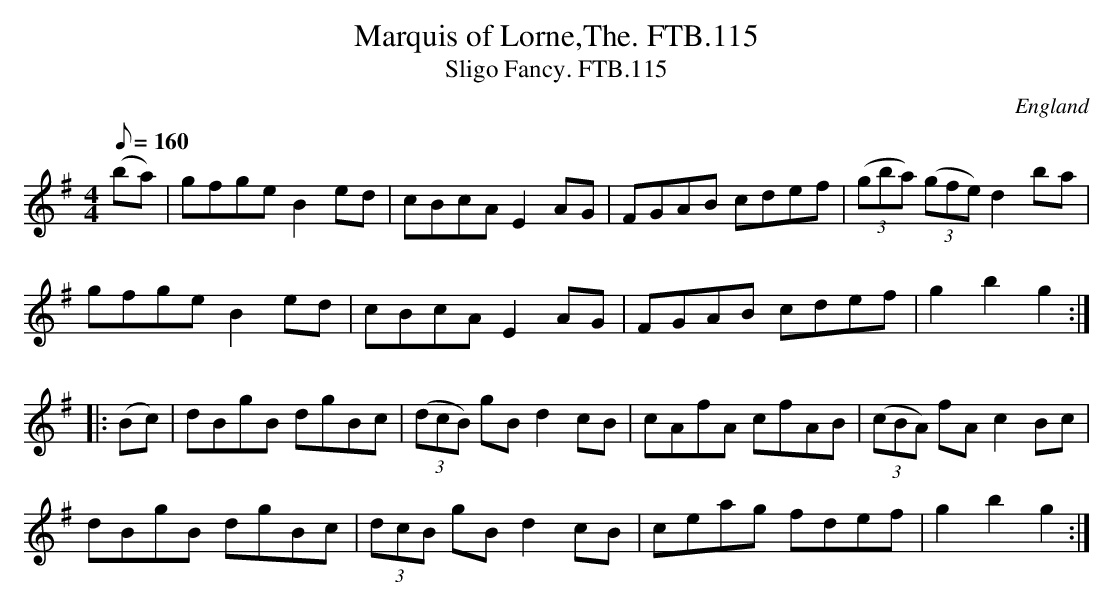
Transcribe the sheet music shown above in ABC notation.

X:1
T:Marquis of Lorne,The. FTB.115
T:Sligo Fancy. FTB.115
M:4/4
L:1/8
Q:160
O:England
K:G major
(ba)|gfgeB2ed|cBcAE2AG|FGAB cdef|((3gba) ((3gfe) d2ba|
gfgeB2ed|cBcAE2AG|FGAB cdef|g2b2g2:|
|:(Bc)|dBgB dgBc|((3dcB) gBd2cB|cAfA cfAB|((3cBA) fAc2Bc|
dBgB dgBc|(3dcB gBd2cB|ceag fdef|g2b2g2:|
